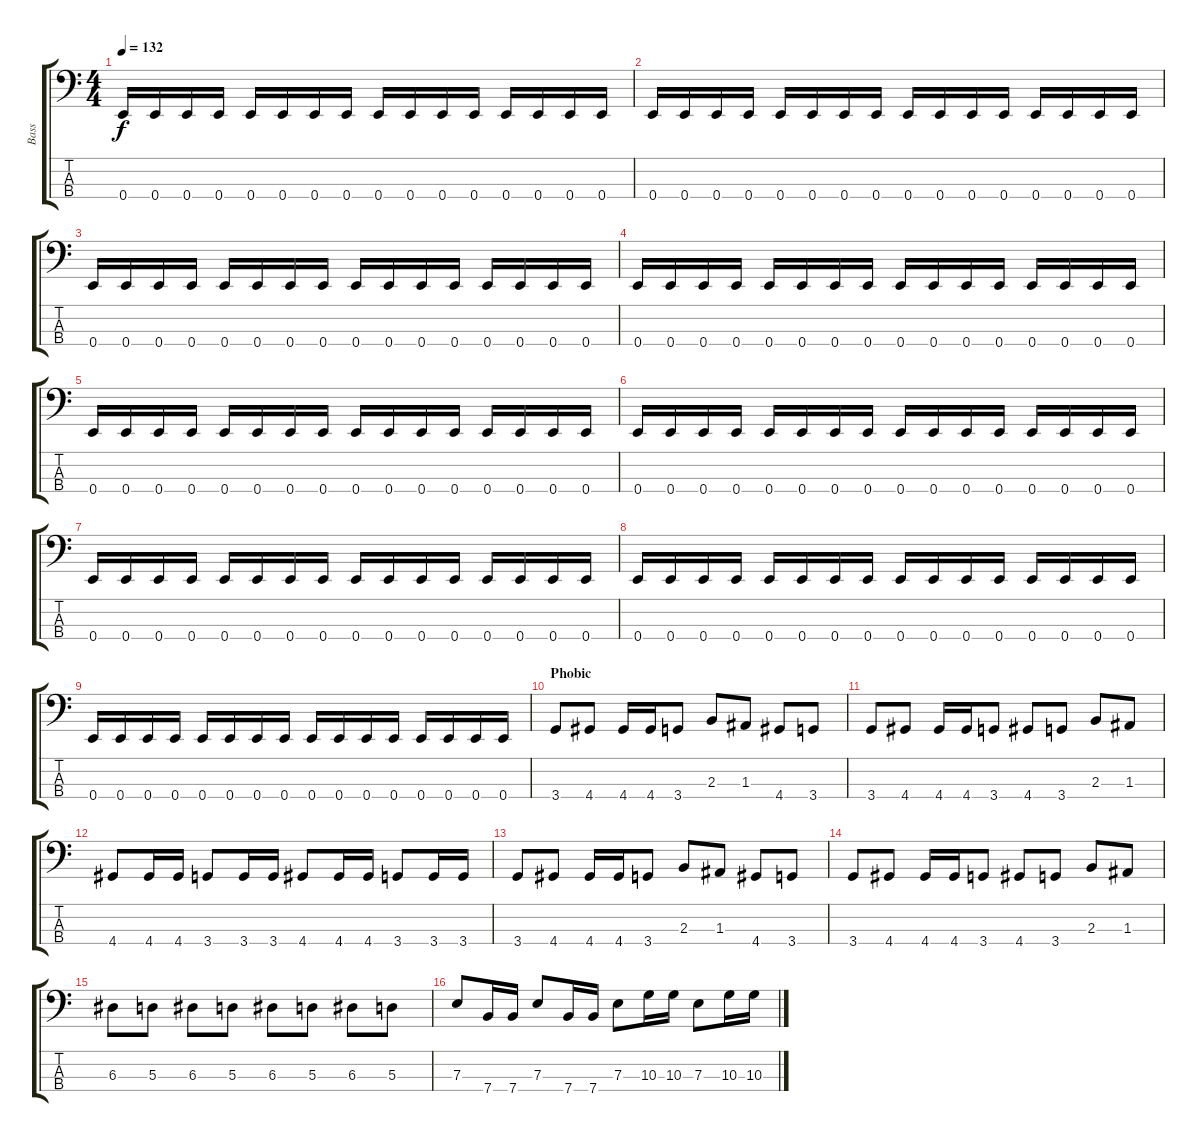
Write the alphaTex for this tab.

\track ("Bass" "Bass") {instrument contrabass}
\staff {score tabs}
\tuning (G2 D2 A1 E1) {hide}
\ts (4 4)
\tempo 132
\clef f4
\ks c
0.4.16{dy f} 0.4.16 0.4.16 0.4.16 0.4.16 0.4.16 0.4.16 0.4.16 0.4.16 0.4.16 0.4.16 0.4.16 0.4.16 0.4.16 0.4.16 0.4.16 |
0.4.16 0.4.16 0.4.16 0.4.16 0.4.16 0.4.16 0.4.16 0.4.16 0.4.16 0.4.16 0.4.16 0.4.16 0.4.16 0.4.16 0.4.16 0.4.16 |
0.4.16 0.4.16 0.4.16 0.4.16 0.4.16 0.4.16 0.4.16 0.4.16 0.4.16 0.4.16 0.4.16 0.4.16 0.4.16 0.4.16 0.4.16 0.4.16 |
0.4.16 0.4.16 0.4.16 0.4.16 0.4.16 0.4.16 0.4.16 0.4.16 0.4.16 0.4.16 0.4.16 0.4.16 0.4.16 0.4.16 0.4.16 0.4.16 |
0.4.16 0.4.16 0.4.16 0.4.16 0.4.16 0.4.16 0.4.16 0.4.16 0.4.16 0.4.16 0.4.16 0.4.16 0.4.16 0.4.16 0.4.16 0.4.16 |
0.4.16 0.4.16 0.4.16 0.4.16 0.4.16 0.4.16 0.4.16 0.4.16 0.4.16 0.4.16 0.4.16 0.4.16 0.4.16 0.4.16 0.4.16 0.4.16 |
0.4.16 0.4.16 0.4.16 0.4.16 0.4.16 0.4.16 0.4.16 0.4.16 0.4.16 0.4.16 0.4.16 0.4.16 0.4.16 0.4.16 0.4.16 0.4.16 |
0.4.16 0.4.16 0.4.16 0.4.16 0.4.16 0.4.16 0.4.16 0.4.16 0.4.16 0.4.16 0.4.16 0.4.16 0.4.16 0.4.16 0.4.16 0.4.16 |
0.4.16 0.4.16 0.4.16 0.4.16 0.4.16 0.4.16 0.4.16 0.4.16 0.4.16 0.4.16 0.4.16 0.4.16 0.4.16 0.4.16 0.4.16 0.4.16 |
\section ("" "Phobic")
3.4.8 4.4.8 4.4.16 4.4.16 3.4.8 2.3.8 1.3.8 4.4.8 3.4.8 |
3.4.8 4.4.8 4.4.16 4.4.16 3.4.8 4.4.8 3.4.8 2.3.8 1.3.8 |
4.4.8 4.4.16 4.4.16 3.4.8 3.4.16 3.4.16 4.4.8 4.4.16 4.4.16 3.4.8 3.4.16 3.4.16 |
3.4.8 4.4.8 4.4.16 4.4.16 3.4.8 2.3.8 1.3.8 4.4.8 3.4.8 |
3.4.8 4.4.8 4.4.16 4.4.16 3.4.8 4.4.8 3.4.8 2.3.8 1.3.8 |
6.3.8 5.3.8 6.3.8 5.3.8 6.3.8 5.3.8 6.3.8 5.3.8 |
7.3.8 7.4.16 7.4.16 7.3.8 7.4.16 7.4.16 7.3.8 10.3.16 10.3.16 7.3.8 10.3.16 10.3.16
